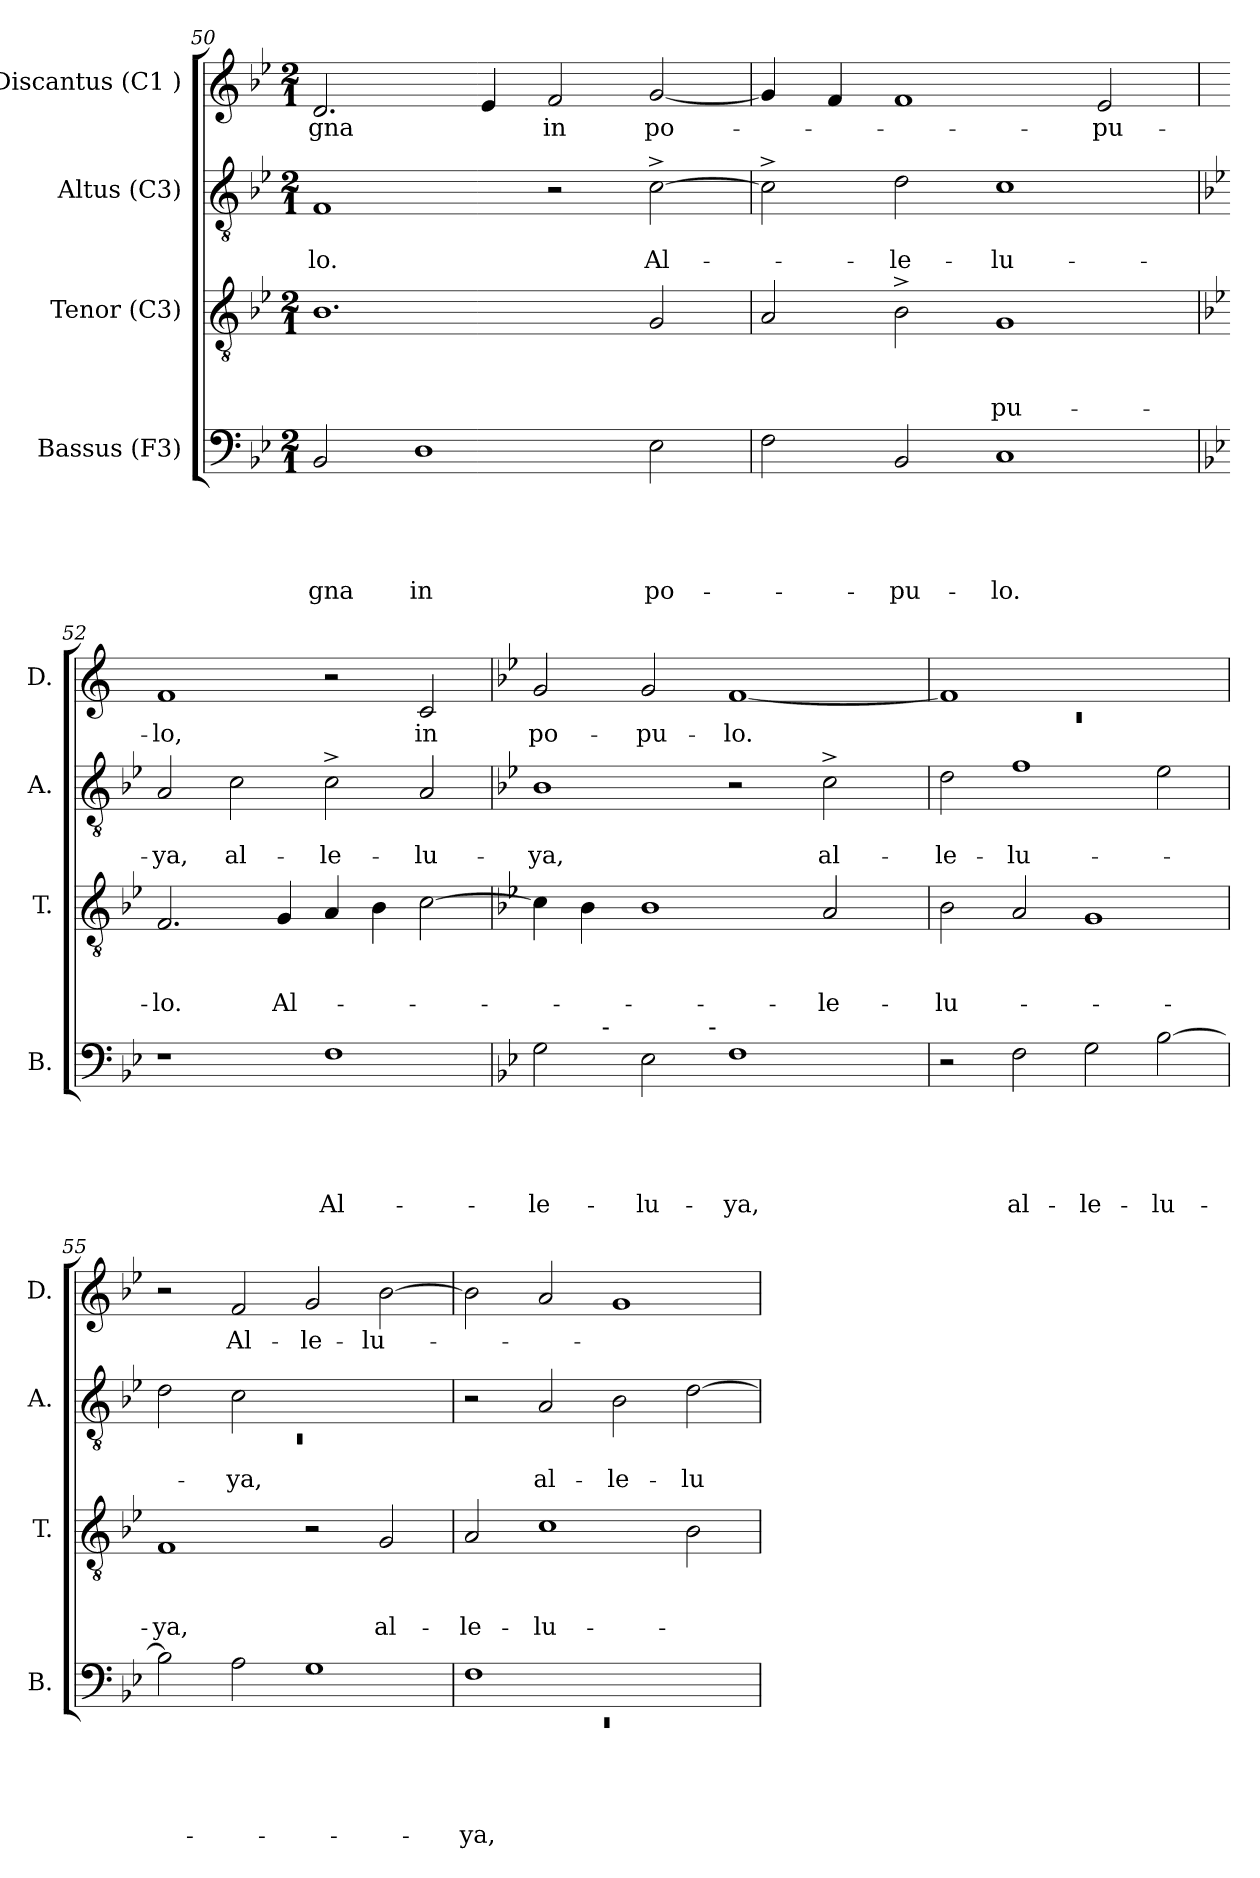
**kern	**text	**text	**text	**text	**text	**kern	**text	**text	**text	**kern	**text	**text	**kern	**text
*part4	*part4	*part4	*part4	*part4	*part4	*part3	*part3	*part3	*part3	*part2	*part2	*part2	*part1	*part1
*staff4	*staff4	*staff4	*staff4	*staff4	*staff4	*staff3	*staff3	*staff3	*staff3	*staff2	*staff2	*staff2	*staff1	*staff1
*I"Bassus (F3)	*	*	*	*	*	*I"Tenor (C3)	*	*	*	*I"Altus (C3)	*	*	*I"Discantus (C1 )	*
*I'B.	*	*	*	*	*	*I'T.	*	*	*	*I'A.	*	*	*I'D.	*
*clefF4	*	*	*	*	*	*clefGv2	*	*	*	*clefGv2	*	*	*clefG2	*
*k[b-e-]	*	*	*	*	*	*k[b-e-]	*	*	*	*k[b-e-]	*	*	*k[b-e-]	*
*B-:	*	*	*	*	*	*B-:	*	*	*	*B-:	*	*	*B-:	*
*M2/1	*	*	*	*	*	*M2/1	*	*	*	*M2/1	*	*	*M2/1	*
=50	=50	=50	=50	=50	=50	=50	=50	=50	=50	=50	=50	=50	=50	=50
!	!	!	!	!	!LO:LY:b	!	!	!	!	!	!	!LO:LY:b	!	!LO:LY:b
2BB-/	.	.	.	.	-gna	1.B-	.	.	.	1F	.	-lo.	2.d/	-gna
!	!	!	!	!	!LO:LY:b	!	!	!	!	!	!	!	!	!
1D	.	.	.	.	in	.	.	.	.	.	.	.	.	.
.	.	.	.	.	.	.	.	.	.	.	.	.	4e-/	.
!	!	!	!	!	!	!	!	!	!	!	!	!	!	!LO:LY:b
.	.	.	.	.	.	.	.	.	.	2r	.	.	2f/	in
!	!	!	!	!	!LO:LY:b	!	!	!	!	!	!	!LO:LY:b	!	!LO:LY:b
2E-\	.	.	.	.	po-	2G/	.	.	.	[>2c^>\	.	Al-	[<2g/	po-
=51	=51	=51	=51	=51	=51	=51	=51	=51	=51	=51	=51	=51	=51	=51
2F\	.	.	.	.	.	2A/	.	.	.	2c^>\]	.	.	4g/]	.
.	.	.	.	.	.	.	.	.	.	.	.	.	4f/	.
!	!	!	!	!	!LO:LY:b	!	!	!	!	!	!	!LO:LY:b	!	!
2BB-/	.	.	.	.	-pu-	2B-^>\	.	.	.	2d\	.	-le-	1f	.
!	!	!	!	!	!LO:LY:b	!	!	!	!LO:LY:b	!	!	!LO:LY:b	!	!
1C	.	.	.	.	-lo.	1G	.	.	-pu-	1c	.	-lu-	.	.
!	!	!	!	!	!	!	!	!	!	!	!	!	!	!LO:LY:b
.	.	.	.	.	.	.	.	.	.	.	.	.	2e-/	-pu-
=52	=52	=52	=52	=52	=52	=52	=52	=52	=52	=52	=52	=52	=52	=52
*	*	*	*	*	*	*	*	*	*	*	*	*	*k[]	*
*	*	*	*	*	*	*	*	*	*	*	*	*	*C:	*
!	!	!	!	!	!	!	!	!	!LO:LY:b	!	!	!LO:LY:b	!	!LO:LY:b
1r	.	.	.	.	.	2.F/	.	.	-lo.	2A/	.	-ya,	1f	-lo,
!	!	!	!	!	!	!	!	!	!	!	!	!LO:LY:b	!	!
.	.	.	.	.	.	.	.	.	.	2c\	.	al-	.	.
!	!	!	!	!	!	!	!	!	!LO:LY:b	!	!	!	!	!
.	.	.	.	.	.	4G/	.	.	Al-	.	.	.	.	.
!	!	!	!	!	!LO:LY:b	!	!	!	!	!	!	!LO:LY:b	!	!
1F	.	.	.	.	Al-	4A/	.	.	.	2c^>\	.	-le-	2r	.
.	.	.	.	.	.	4B-\	.	.	.	.	.	.	.	.
!	!	!	!	!	!	!	!	!	!	!	!	!LO:LY:b	!	!LO:LY:b
.	.	.	.	.	.	[<2c\	.	.	.	2A/	.	-lu-	2c/	in
!!LO:LB:g=z
=53	=53	=53	=53	=53	=53	=53	=53	=53	=53	=53	=53	=53	=53	=53
*	*	*	*	*	*	*	*	*	*	*	*	*	*k[b-e-]	*
*	*	*	*	*	*	*	*	*	*	*	*	*	*B-:	*
!	!	!	!	!	!LO:LY:b	!	!	!	!	!	!	!LO:LY:b	!	!LO:LY:b
*^	*	*	*	*	*	*	*	*	*	*	*	*	*	*
*	*^	*	*	*	*	*	*	*	*	*	*	*	*	*	*
2G\	4ryy	2...ryy	.	.	.	.	-le-	4c\]	.	.	.	1B-	.	-ya,	2g/	po-
.	16ryy	.	.	.	.	.	.	4B-\	.	.	.	.	.	.	.	.
!	!LO:TX:a:t=-	!	!	!	!	!	!	!	!	!	!	!	!	!	!	!
.	1ryy	.	.	.	.	.	.	.	.	.	.	.	.	.	.	.
!	!	!	!	!	!	!	!LO:LY:b	!	!	!	!	!	!	!	!	!LO:LY:b
2E-\	.	.	.	.	.	.	-lu-	1B-	.	.	.	.	.	.	2g/	-pu-
!	!	!LO:TX:a:t=-	!	!	!	!	!	!	!	!	!	!	!	!	!	!
.	.	1ryy	.	.	.	.	.	.	.	.	.	.	.	.	.	.
!	!	!	!	!	!	!	!LO:LY:b	!	!	!	!	!	!	!	!	!LO:LY:b
1F	.	.	.	.	.	.	-ya,	.	.	.	.	2r	.	.	[<1f	-lo.
.	2ryy	.	.	.	.	.	.	.	.	.	.	.	.	.	.	.
!	!	!	!	!	!	!	!	!	!	!	!LO:LY:b	!	!	!LO:LY:b	!	!
.	.	.	.	.	.	.	.	2A/	.	.	-le-	2c^>\	.	al-	.	.
.	8.ryy	.	.	.	.	.	.	.	.	.	.	.	.	.	.	.
.	.	16ryy	.	.	.	.	.	.	.	.	.	.	.	.	.	.
=54	=54	=54	=54	=54	=54	=54	=54	=54	=54	=54	=54	=54	=54	=54	=54	=54
*	*	*	*	*	*	*	*	*	*	*	*	*	*	*	*^	*
!	!	!	!	!	!	!	!	!	!	!	!LO:LY:b	!	!	!LO:LY:b	!	!LO:N:vis=1	!
*v	*v	*v	*	*	*	*	*	*	*	*	*	*	*	*	*	*	*
2r	.	.	.	.	.	2B-\	.	.	-lu-	2d\	.	-le-	1f]	0rc	.
!	!	!	!	!	!LO:LY:b	!	!	!	!	!	!	!LO:LY:b	!	!	!
2F\	.	.	.	.	al-	2A/	.	.	.	1f	.	-lu-	.	.	.
!	!	!	!	!	!LO:LY:b	!	!	!	!	!	!	!	!	!	!
2G\	.	.	.	.	-le-	1G	.	.	.	.	.	.	1ryy	.	.
!	!	!	!	!	!LO:LY:b	!	!	!	!	!	!	!	!	!	!
[>2B-\	.	.	.	.	-lu-	.	.	.	.	2e-\	.	.	.	.	.
*	*	*	*	*	*	*	*	*	*	*	*	*	*v	*v	*
=55	=55	=55	=55	=55	=55	=55	=55	=55	=55	=55	=55	=55	=55	=55
*	*	*	*	*	*	*	*	*	*	*^	*	*	*	*
!	!	!	!	!	!	!	!	!	!LO:LY:b	!	!LO:N:vis=1	!	!	!	!
2B-\]	.	.	.	.	.	1F	.	.	-ya,	2d\	0rC	.	.	2r	.
!	!	!	!	!	!	!	!	!	!	!	!	!	!LO:LY:b	!	!LO:LY:b
2A\	.	.	.	.	.	.	.	.	.	2c\	.	.	-ya,	2f/	Al-
!	!	!	!	!	!	!	!	!	!	!	!	!	!	!	!LO:LY:b
1G	.	.	.	.	.	2r	.	.	.	1ryy	.	.	.	2g/	-le-
!	!	!	!	!	!	!	!	!	!LO:LY:b	!	!	!	!	!	!LO:LY:b
.	.	.	.	.	.	2G/	.	.	al-	.	.	.	.	[>2b-\	-lu-
*	*	*	*	*	*	*	*	*	*	*v	*v	*	*	*	*
=56	=56	=56	=56	=56	=56	=56	=56	=56	=56	=56	=56	=56	=56	=56
*^	*	*	*	*	*	*	*	*	*	*	*	*	*	*
!	!LO:N:vis=1	!	!	!	!	!LO:LY:b	!	!	!	!LO:LY:b	!	!	!	!	!
1F	0rEE	.	.	.	.	-ya,	2A/	.	.	-le-	2r	.	.	2b-\]	.
!	!	!	!	!	!	!	!	!	!	!LO:LY:b	!	!	!LO:LY:b	!	!
.	.	.	.	.	.	.	1c	.	.	-lu-	2A/	.	al-	2a/	.
!	!	!	!	!	!	!	!	!	!	!	!	!	!LO:LY:b	!	!
1ryy	.	.	.	.	.	.	.	.	.	.	2B-\	.	-le-	1g	.
!	!	!	!	!	!	!	!	!	!	!	!	!	!LO:LY:b	!	!
.	.	.	.	.	.	.	2B-\	.	.	.	[<2d\	.	-lu-	.	.
*v	*v	*	*	*	*	*	*	*	*	*	*	*	*	*	*
=	=	=	=	=	=	=	=	=	=	=	=	=	=	=
*-	*-	*-	*-	*-	*-	*-	*-	*-	*-	*-	*-	*-	*-	*-
